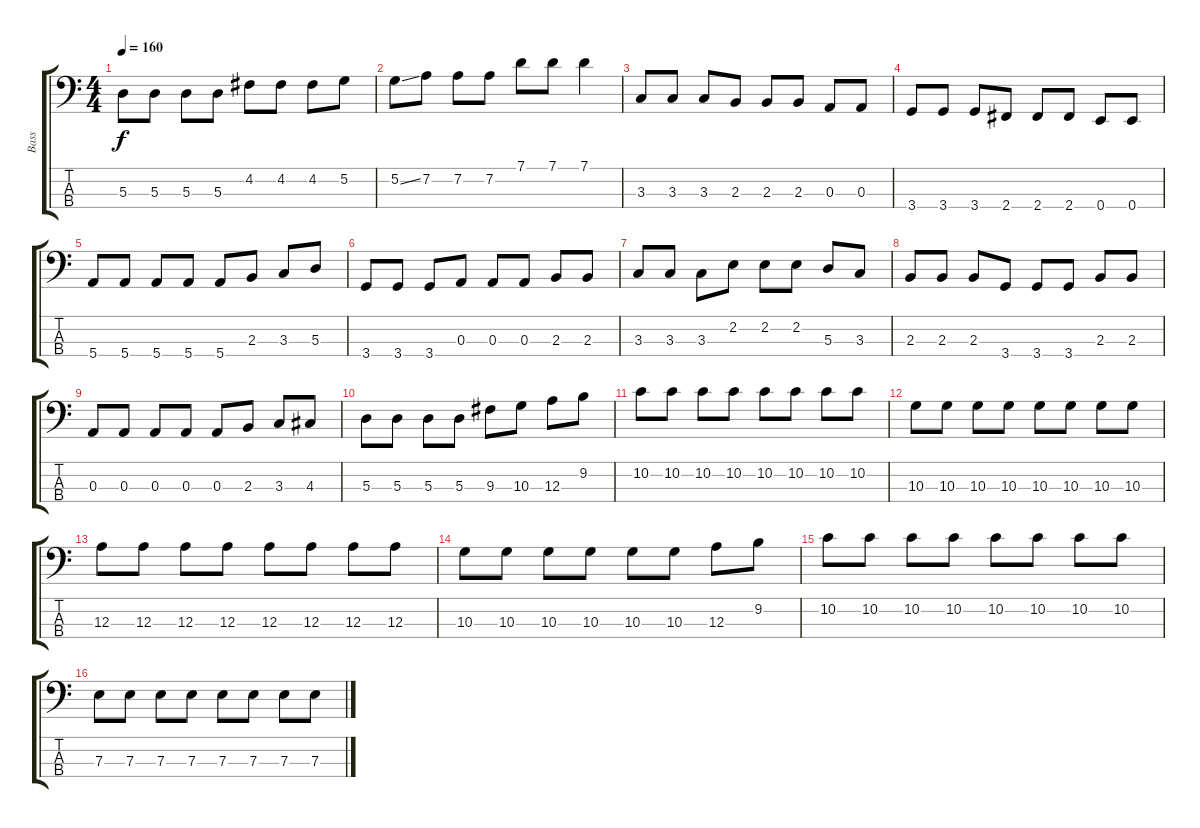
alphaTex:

\track ("Bass" "Bass") {instrument electricbassfinger}
\staff {score tabs}
\tuning (G2 D2 A1 E1) {hide}
\ts (4 4)
\tempo 160
\clef f4
\ks c
5.3.8{dy f} 5.3.8 5.3.8 5.3.8 4.2.8 4.2.8 4.2.8 5.2.8 |
5.2{ss}.8 7.2.8 7.2.8 7.2.8 7.1.8 7.1.8 7.1.4 |
3.3.8 3.3.8 3.3.8 2.3.8 2.3.8 2.3.8 0.3.8 0.3.8 |
3.4.8 3.4.8 3.4.8 2.4.8 2.4.8 2.4.8 0.4.8 0.4.8 |
5.4.8 5.4.8 5.4.8 5.4.8 5.4.8 2.3.8 3.3.8 5.3.8 |
3.4.8 3.4.8 3.4.8 0.3.8 0.3.8 0.3.8 2.3.8 2.3.8 |
3.3.8 3.3.8 3.3.8 2.2.8 2.2.8 2.2.8 5.3.8 3.3.8 |
2.3.8 2.3.8 2.3.8 3.4.8 3.4.8 3.4.8 2.3.8 2.3.8 |
0.3.8 0.3.8 0.3.8 0.3.8 0.3.8 2.3.8 3.3.8 4.3.8 |
5.3.8 5.3.8 5.3.8 5.3.8 9.3.8 10.3.8 12.3.8 9.2.8 |
10.2.8 10.2.8 10.2.8 10.2.8 10.2.8 10.2.8 10.2.8 10.2.8 |
10.3.8 10.3.8 10.3.8 10.3.8 10.3.8 10.3.8 10.3.8 10.3.8 |
12.3.8 12.3.8 12.3.8 12.3.8 12.3.8 12.3.8 12.3.8 12.3.8 |
10.3.8 10.3.8 10.3.8 10.3.8 10.3.8 10.3.8 12.3.8 9.2.8 |
10.2.8 10.2.8 10.2.8 10.2.8 10.2.8 10.2.8 10.2.8 10.2.8 |
7.3.8 7.3.8 7.3.8 7.3.8 7.3.8 7.3.8 7.3.8 7.3.8
